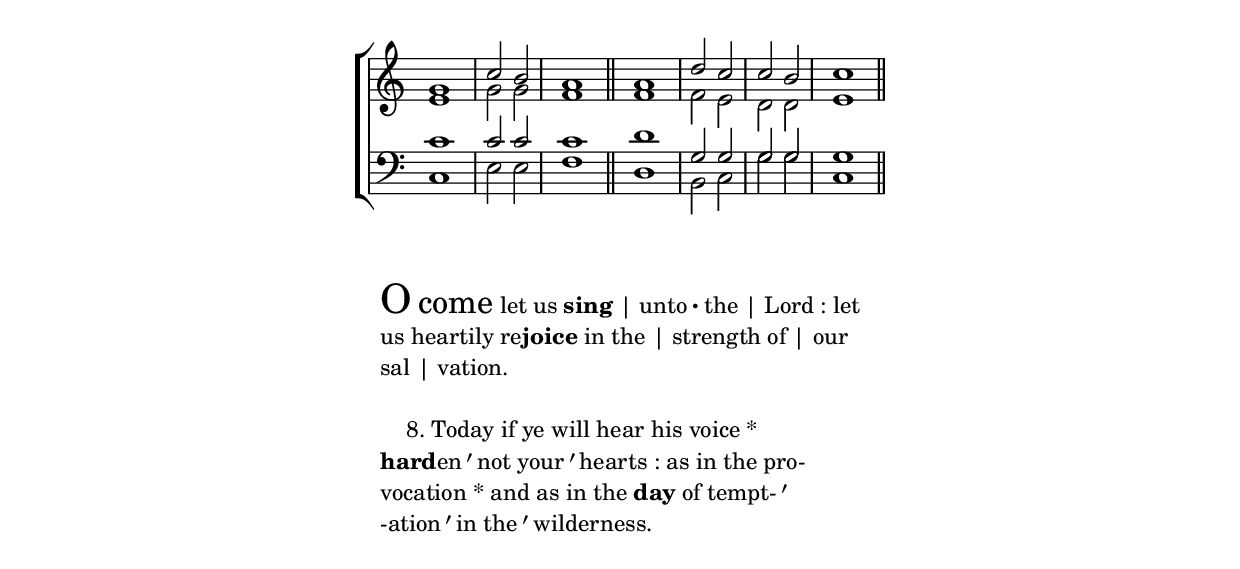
%% Do not edit this file; it is automatically
%% generated from LSR http://lsr.dsi.unimi.it
%% This file is in the public domain.
\version "2.13.32"

\header {
  lsrtags = "vocal-music, template"

  texidoc = "
This template shows one way of setting out an Anglican psalm chant. It
also shows how the verses may be added as stand-alone text under the
music.  The two verses are coded in different styles to demonstrate
more possibilities.

"
  doctitle = "Anglican psalm template"
} % begin verbatim

SopranoMusic = \relative g' {
  g1 | c2 b | a1 | \bar "||"
  a1 | d2 c | c b | c1 | \bar "||"
}

AltoMusic = \relative c' {
  e1 | g2 g | f1 |
  f1 | f2 e | d d | e1 |
}

TenorMusic = \relative a {
  c1 | c2 c | c1 |
  d1 | g,2 g | g g | g1 |
}

BassMusic =  \relative c {
  c1 | e2 e | f1 |
  d1 | b2 c | g' g | c,1 |
}

global = {
  \time 2/2
}

dot = \markup {
  \raise #0.7 \musicglyph #"dots.dot"
}

tick = \markup {
  \raise #1 \fontsize #-5 \musicglyph #"scripts.rvarcomma"
}

% Use markup to center the chant on the page
\markup {
  \fill-line {
    \score {  % centered
      <<
        \new ChoirStaff <<
          \new Staff <<
            \global
            \clef "treble"
            \new Voice = "Soprano" <<
              \voiceOne
              \SopranoMusic
            >>
            \new Voice = "Alto" <<
              \voiceTwo
              \AltoMusic
            >>
          >>
          \new Staff <<
            \clef "bass"
            \global
            \new Voice = "Tenor" <<
              \voiceOne
              \TenorMusic
            >>
            \new Voice = "Bass" <<
              \voiceTwo
              \BassMusic
            >>
          >>
        >>
      >>
      \layout {
        \context {
          \Score
          \override SpacingSpanner
          #'base-shortest-duration = #(ly:make-moment 1 2)
        }
        \context {
          \Staff
          \remove "Time_signature_engraver"
        }
      }
    }  % End score
  }
}  % End markup

\markup {
  \fill-line {
    \column {
      \left-align {
        \null \null \null
        \line {
          \fontsize #5 O
          \fontsize #3 come
          let us \bold sing | unto \dot the | Lord : let
        }
        \line {
          us heartily
          \concat { re \bold joice }
          in the | strength of | our
        }
        \line {
          sal | vation.
        }
        \null
        \line {
          \hspace #2.5 8. Today if ye will hear his voice *
        }
        \line {
          \concat { \bold hard en }
          \tick not your \tick hearts : as in the pro-
        }
        \line {
          vocation * and as in the \bold day of tempt- \tick
        }
        \line {
          -ation \tick in the \tick wilderness.
        }
      }
    }
  }
}
